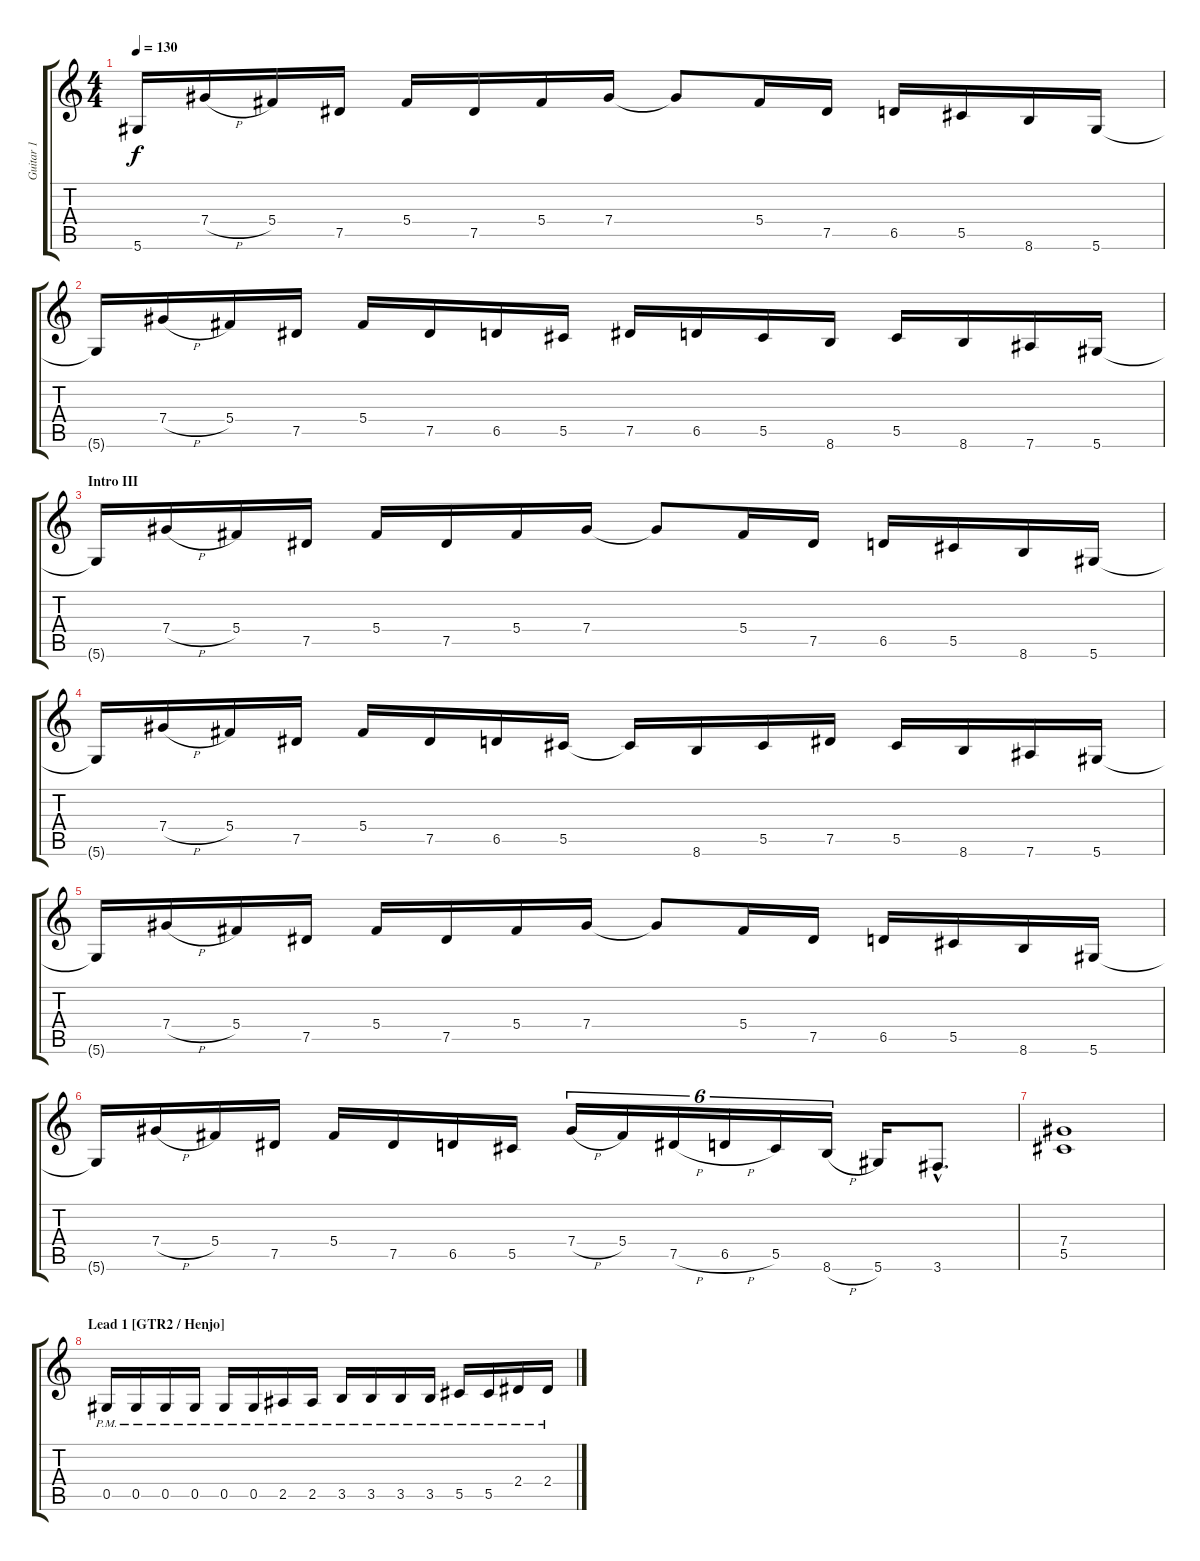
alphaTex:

\track ("Guitar 1" "Guitar 1") {instrument distortionguitar}
\staff {score tabs}
\tuning (Eb4 Bb3 Gb3 Db3 Ab2 Eb2) {hide}
\ts (4 4)
\tempo 130
\clef g2
\ks c
5.6{t}.16{dy f} 7.4{h}.16 5.4.16 7.5.16 5.4.16 7.5.16 5.4.16 7.4.16 7.4{t}.8 5.4.16 7.5.16 6.5.16 5.5.16 8.6.16 5.6.16 |
5.6{t}.16 7.4{h}.16 5.4.16 7.5.16 5.4.16 7.5.16 6.5.16 5.5.16 7.5.16 6.5.16 5.5.16 8.6.16 5.5.16 8.6.16 7.6.16 5.6.16 |
\section ("" "Intro III")
5.6{t}.16 7.4{h}.16 5.4.16 7.5.16 5.4.16 7.5.16 5.4.16 7.4.16 7.4{t}.8 5.4.16 7.5.16 6.5.16 5.5.16 8.6.16 5.6.16 |
5.6{t}.16 7.4{h}.16 5.4.16 7.5.16 5.4.16 7.5.16 6.5.16 5.5.16 5.5{t}.16 8.6.16 5.5.16 7.5.16 5.5.16 8.6.16 7.6.16 5.6.16 |
5.6{t}.16 7.4{h}.16 5.4.16 7.5.16 5.4.16 7.5.16 5.4.16 7.4.16 7.4{t}.8 5.4.16 7.5.16 6.5.16 5.5.16 8.6.16 5.6.16 |
5.6{t}.16 7.4{h}.16 5.4.16 7.5.16 5.4.16 7.5.16 6.5.16 5.5.16 7.4{h}.16{tu (6 4)} 5.4.16{tu (6 4)} 7.5{h}.16{tu (6 4)} 6.5{h}.16{tu (6 4)} 5.5.16{tu (6 4)} 8.6{h}.16{tu (6 4)} 5.6.16 3.6{hac}.8{d} |
(7.4 5.5).1 |
\section ("" "Lead 1 [GTR2 / Henjo]")
0.5{pm}.16 0.5{pm}.16 0.5{pm}.16 0.5{pm}.16 0.5{pm}.16 0.5{pm}.16 2.5{pm}.16 2.5{pm}.16 3.5{pm}.16 3.5{pm}.16 3.5{pm}.16 3.5{pm}.16 5.5{pm}.16 5.5{pm}.16 2.4{pm}.16 2.4{pm}.16
